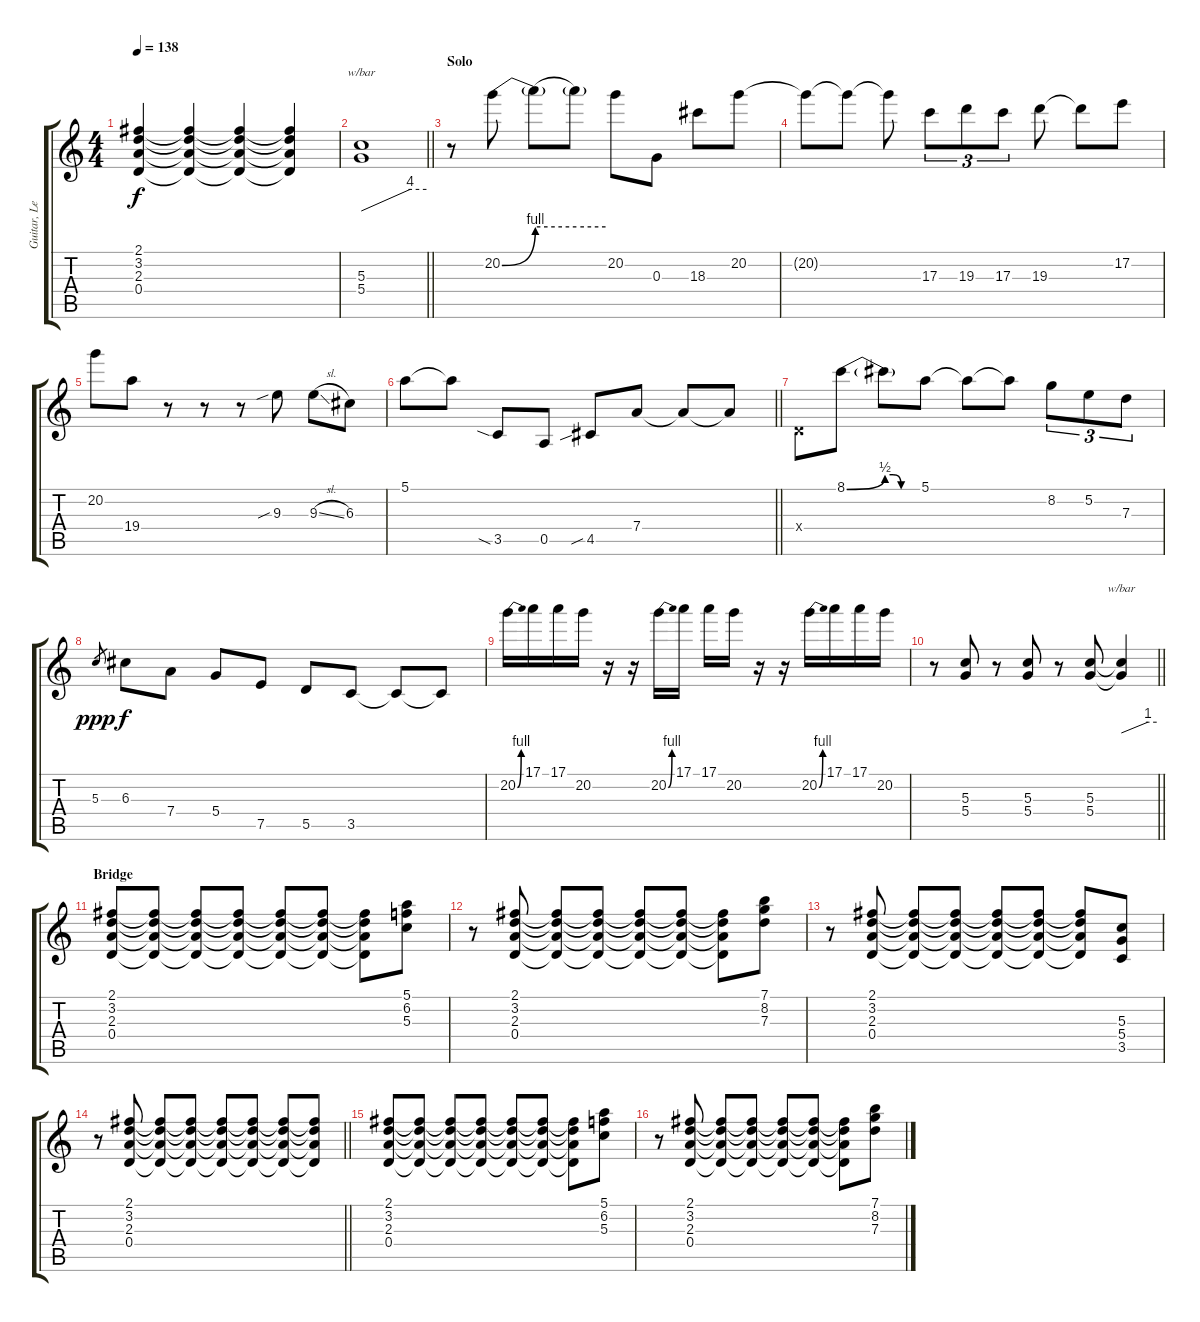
\track ("Guitar, Lead" "Guitar, Le") {instrument overdrivenguitar}
\staff {score tabs}
\tuning (E4 B3 G3 D3 A2 E2) {hide}
\ts (4 4)
\tempo 138
\clef g2
\ks c
(2.1{t} 3.2{t} 2.3{t} 0.4{t}).4{dy f} (2.1{t} 3.2{t} 2.3{t} 0.4{t}).4 (2.1{t} 3.2{t} 2.3{t} 0.4{t}).4 (2.1{t} 3.2{t} 2.3{t} 0.4{t}).4 |
\barLineRight lightlight
(5.3 5.4).1{tbe (custom default 0 0 45 16 60 16)} |
\section ("" "Solo")
r.8 20.2{be (bend 0 0 60 4)}.8 20.2{be (hold 0 4 60 4) t}.8 20.2{be (hold 0 4 60 4) t}.8 20.2.8 0.3.8 18.3.8 20.2.8 |
20.2{t}.8 20.2{t}.8 20.2{t}.8 17.3.8{tu (3 2)} 19.3.8{tu (3 2)} 17.3.8{tu (3 2)} 19.3.8 19.3{t}.8 17.2.8 |
20.2.8 19.4.8 r.8 r.8 r.8 9.3{sib}.8 9.3{sl}.8 6.3.8 |
\barLineRight lightlight
5.1.8 5.1{t}.8 3.5{sia}.8 0.5.8 4.5{sib}.8 7.4.8 7.4{t}.8 7.4{t}.8 |
0.4{x}.8 8.1{be (bend 0 0 60 2)}.8 8.1{be (custom 0 2 15 2 30 0 60 0) t}.8 5.1.8 5.1{t}.8 5.1{t}.8 8.2.8{tu (3 2)} 5.2.8{tu (3 2)} 7.3.8{tu (3 2)} |
5.3.8{gr dy ppp} 6.3.8{dy f} 7.4.8 5.4.8 7.5.8 5.5.8 3.5.8 3.5{t}.8 3.5{t}.8 |
20.2{be (bend 0 0 60 4)}.16 17.1.16 17.1.16 20.2.16 r.16 r.16 20.2{be (bend 0 0 60 4)}.16 17.1.16 17.1.16 20.2.16 r.16 r.16 20.2{be (bend 0 0 60 4)}.16 17.1.16 17.1.16 20.2.16 |
\barLineRight lightlight
r.8 (5.3 5.4).8 r.8 (5.3 5.4).8 r.8 (5.3 5.4).8 (5.3{t} 5.4{t}).4{tbe (custom default 0 0 45 4 60 4)} |
\section ("" "Bridge")
(2.1 3.2 2.3 0.4).8 (2.1{t} 3.2{t} 2.3{t} 0.4{t}).8 (2.1{t} 3.2{t} 2.3{t} 0.4{t}).8 (2.1{t} 3.2{t} 2.3{t} 0.4{t}).8 (2.1{t} 3.2{t} 2.3{t} 0.4{t}).8 (2.1{t} 3.2{t} 2.3{t} 0.4{t}).8 (2.1{t} 3.2{t} 2.3{t} 0.4{t}).8 (5.1 6.2 5.3).8 |
r.8 (2.1 3.2 2.3 0.4).8 (2.1{t} 3.2{t} 2.3{t} 0.4{t}).8 (2.1{t} 3.2{t} 2.3{t} 0.4{t}).8 (2.1{t} 3.2{t} 2.3{t} 0.4{t}).8 (2.1{t} 3.2{t} 2.3{t} 0.4{t}).8 (2.1{t} 3.2{t} 2.3{t} 0.4{t}).8 (7.1 8.2 7.3).8 |
r.8 (2.1 3.2 2.3 0.4).8 (2.1{t} 3.2{t} 2.3{t} 0.4{t}).8 (2.1{t} 3.2{t} 2.3{t} 0.4{t}).8 (2.1{t} 3.2{t} 2.3{t} 0.4{t}).8 (2.1{t} 3.2{t} 2.3{t} 0.4{t}).8 (2.1{t} 3.2{t} 2.3{t} 0.4{t}).8 (5.3 5.4 3.5).8 |
\barLineRight lightlight
r.8 (2.1 3.2 2.3 0.4).8 (2.1{t} 3.2{t} 2.3{t} 0.4{t}).8 (2.1{t} 3.2{t} 2.3{t} 0.4{t}).8 (2.1{t} 3.2{t} 2.3{t} 0.4{t}).8 (2.1{t} 3.2{t} 2.3{t} 0.4{t}).8 (2.1{t} 3.2{t} 2.3{t} 0.4{t}).8 (2.1{t} 3.2{t} 2.3{t} 0.4{t}).8 |
(2.1 3.2 2.3 0.4).8 (2.1{t} 3.2{t} 2.3{t} 0.4{t}).8 (2.1{t} 3.2{t} 2.3{t} 0.4{t}).8 (2.1{t} 3.2{t} 2.3{t} 0.4{t}).8 (2.1{t} 3.2{t} 2.3{t} 0.4{t}).8 (2.1{t} 3.2{t} 2.3{t} 0.4{t}).8 (2.1{t} 3.2{t} 2.3{t} 0.4{t}).8 (5.1 6.2 5.3).8 |
r.8 (2.1 3.2 2.3 0.4).8 (2.1{t} 3.2{t} 2.3{t} 0.4{t}).8 (2.1{t} 3.2{t} 2.3{t} 0.4{t}).8 (2.1{t} 3.2{t} 2.3{t} 0.4{t}).8 (2.1{t} 3.2{t} 2.3{t} 0.4{t}).8 (2.1{t} 3.2{t} 2.3{t} 0.4{t}).8 (7.1 8.2 7.3).8
